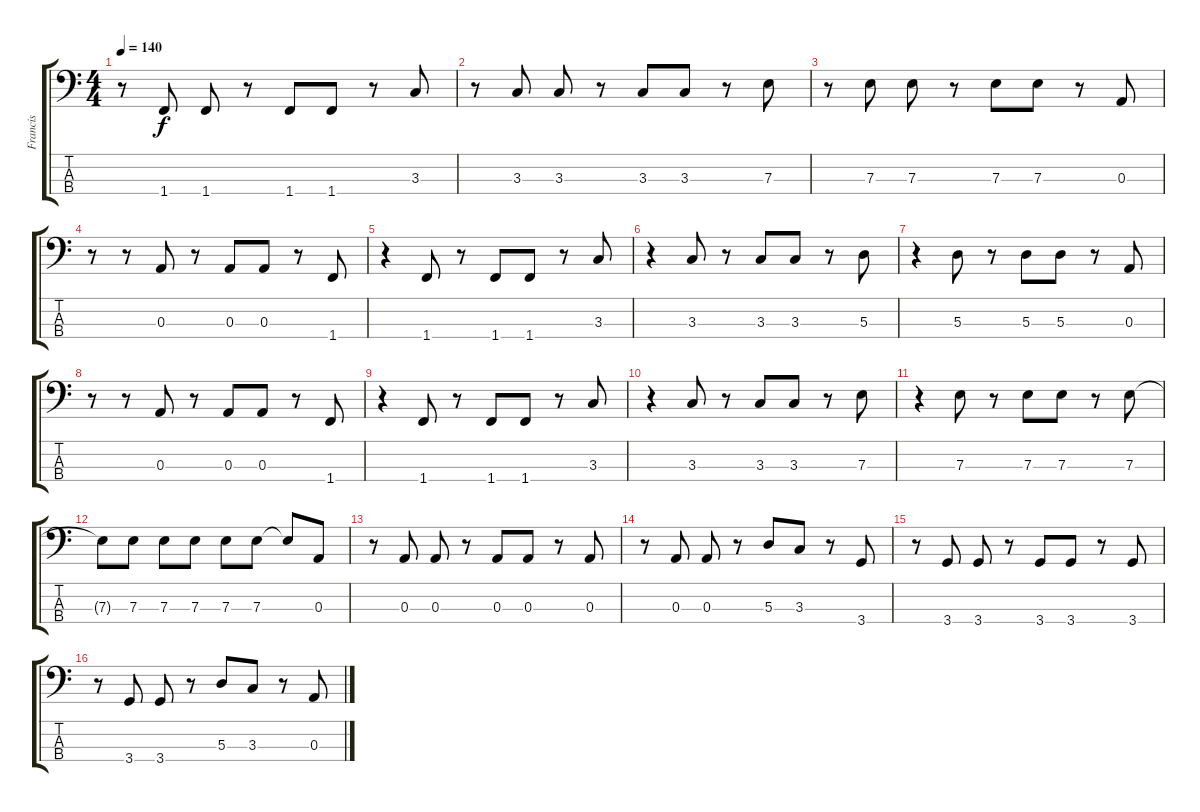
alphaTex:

\track ("Francis" "Francis") {instrument electricbasspick}
\staff {score tabs}
\tuning (G2 D2 A1 E1) {hide}
\ts (4 4)
\tempo 140
\clef f4
\ks c
r.8{dy f} 1.4.8 1.4.8 r.8 1.4.8 1.4.8 r.8 3.3.8 |
r.8 3.3.8 3.3.8 r.8 3.3.8 3.3.8 r.8 7.3.8 |
r.8 7.3.8 7.3.8 r.8 7.3.8 7.3.8 r.8 0.3.8 |
r.8 r.8 0.3.8 r.8 0.3.8 0.3.8 r.8 1.4.8 |
r.4 1.4.8 r.8 1.4.8 1.4.8 r.8 3.3.8 |
r.4 3.3.8 r.8 3.3.8 3.3.8 r.8 5.3.8 |
r.4 5.3.8 r.8 5.3.8 5.3.8 r.8 0.3.8 |
r.8 r.8 0.3.8 r.8 0.3.8 0.3.8 r.8 1.4.8 |
r.4 1.4.8 r.8 1.4.8 1.4.8 r.8 3.3.8 |
r.4 3.3.8 r.8 3.3.8 3.3.8 r.8 7.3.8 |
r.4 7.3.8 r.8 7.3.8 7.3.8 r.8 7.3.8 |
7.3{t}.8 7.3.8 7.3.8 7.3.8 7.3.8 7.3.8 7.3{t}.8 0.3.8 |
r.8 0.3.8 0.3.8 r.8 0.3.8 0.3.8 r.8 0.3.8 |
r.8 0.3.8 0.3.8 r.8 5.3.8 3.3.8 r.8 3.4.8 |
r.8 3.4.8 3.4.8 r.8 3.4.8 3.4.8 r.8 3.4.8 |
r.8 3.4.8 3.4.8 r.8 5.3.8 3.3.8 r.8 0.3.8
